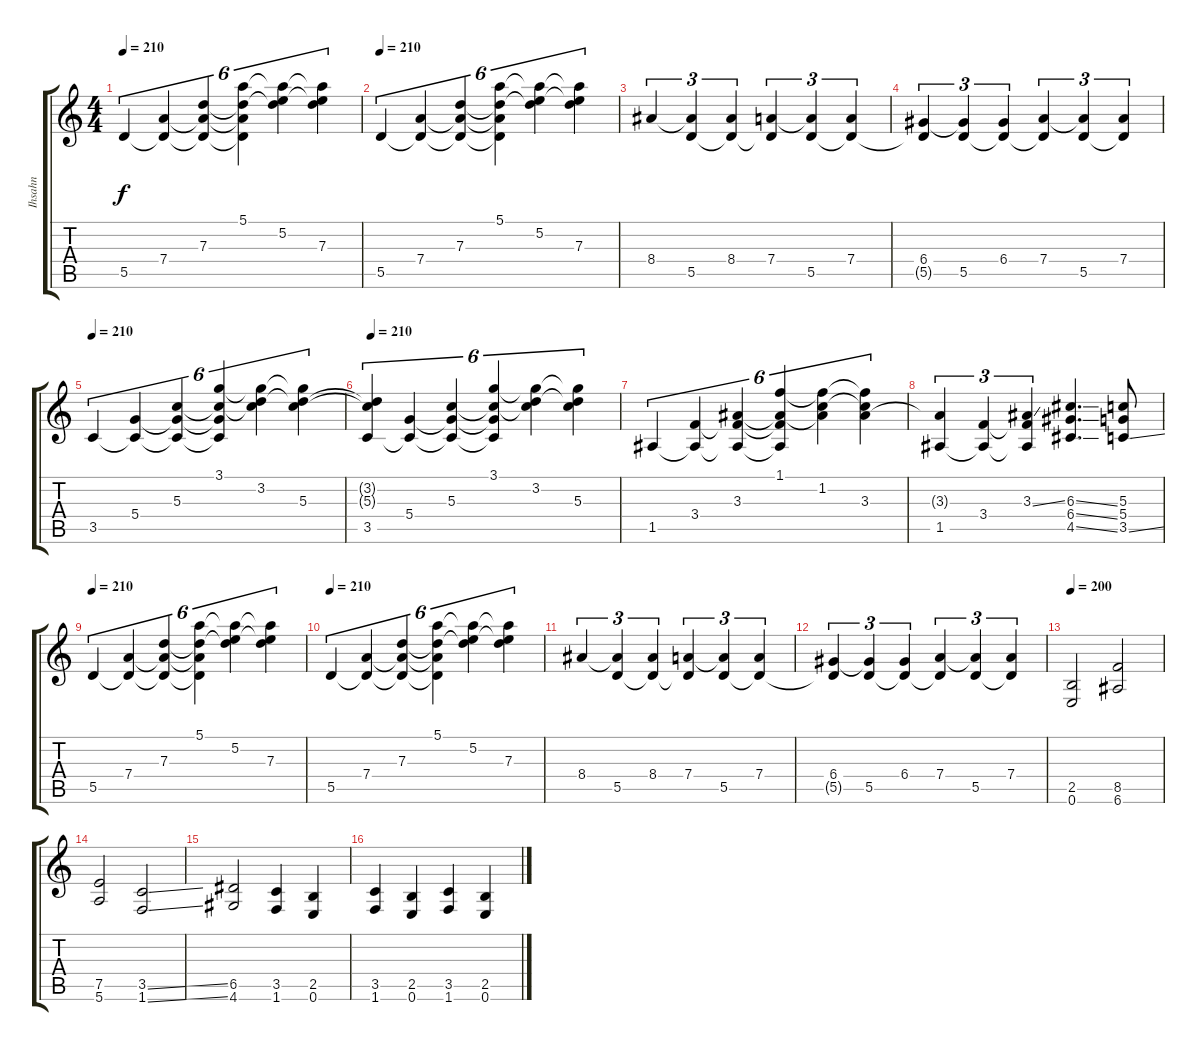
\track ("Ihsahn" "Ihsahn") {instrument distortionguitar}
\staff {score tabs}
\tuning (E4 B3 G3 D3 A2 E2) {hide}
\ts (4 4)
\tempo 210
\clef g2
\ks c
5.5.4{tu (6 4) dy f} (7.4 5.5{t}).4{tu (6 4)} (7.3 7.4{t} 5.5{t}).4{tu (6 4)} (5.1 7.3{t} 7.4{t} 5.5{t}).4{tu (6 4)} (5.1{t} 5.2 7.3{t}).4{tu (6 4)} (5.1{t} 5.2{t} 7.3).4{tu (6 4)} |
\tempo 210
5.5.4{tu (6 4)} (7.4 5.5{t}).4{tu (6 4)} (7.3 7.4{t} 5.5{t}).4{tu (6 4)} (5.1 7.3{t} 7.4{t} 5.5{t}).4{tu (6 4)} (5.1{t} 5.2 7.3{t}).4{tu (6 4)} (5.1{t} 5.2{t} 7.3).4{tu (6 4)} |
8.4.4{tu (3 2)} (8.4{t} 5.5).4{tu (3 2)} (8.4 5.5{t}).4{tu (3 2)} (7.4 5.5{t}).4{tu (3 2)} (7.4{t} 5.5).4{tu (3 2)} (7.4 5.5{t}).4{tu (3 2)} |
(6.4 5.5{t}).4{tu (3 2)} (6.4{t} 5.5).4{tu (3 2)} (6.4 5.5{t}).4{tu (3 2)} (7.4 5.5{t}).4{tu (3 2)} (7.4{t} 5.5).4{tu (3 2)} (7.4 5.5{t}).4{tu (3 2)} |
\tempo 210
3.5.4{tu (6 4)} (5.4 3.5{t}).4{tu (6 4)} (5.3 5.4{t} 3.5{t}).4{tu (6 4)} (3.1 5.3{t} 5.4{t} 3.5{t}).4{tu (6 4)} (3.1{t} 3.2 5.3{t}).4{tu (6 4)} (3.1{t} 3.2{t} 5.3).4{tu (6 4)} |
\tempo 210
(3.2{t} 5.3{t} 3.5).4{tu (6 4)} (5.4 3.5{t}).4{tu (6 4)} (5.3 5.4{t} 3.5{t}).4{tu (6 4)} (3.1 5.3{t} 5.4{t} 3.5{t}).4{tu (6 4)} (3.1{t} 3.2 5.3{t}).4{tu (6 4)} (3.1{t} 3.2{t} 5.3).4{tu (6 4)} |
1.5.4{tu (6 4)} (3.4 1.5{t}).4{tu (6 4)} (3.3 3.4{t} 1.5{t}).4{tu (6 4)} (1.1 3.3{t} 3.4{t} 1.5{t}).4{tu (6 4)} (1.1{t} 1.2 3.3{t}).4{tu (6 4)} (1.1{t} 1.2{t} 3.3).4{tu (6 4)} |
(3.3{t} 1.5).4{tu (3 2)} (3.4 1.5{t}).4{tu (3 2)} (3.3{ss} 3.4{t} 1.5{t}).4{tu (3 2)} (6.3{ss} 6.4{ss} 4.5{ss}).4{d} (5.3 5.4 3.5{ss}).8 |
\tempo 210
5.5.4{tu (6 4)} (7.4 5.5{t}).4{tu (6 4)} (7.3 7.4{t} 5.5{t}).4{tu (6 4)} (5.1 7.3{t} 7.4{t} 5.5{t}).4{tu (6 4)} (5.1{t} 5.2 7.3{t}).4{tu (6 4)} (5.1{t} 5.2{t} 7.3).4{tu (6 4)} |
\tempo 210
5.5.4{tu (6 4)} (7.4 5.5{t}).4{tu (6 4)} (7.3 7.4{t} 5.5{t}).4{tu (6 4)} (5.1 7.3{t} 7.4{t} 5.5{t}).4{tu (6 4)} (5.1{t} 5.2 7.3{t}).4{tu (6 4)} (5.1{t} 5.2{t} 7.3).4{tu (6 4)} |
8.4.4{tu (3 2)} (8.4{t} 5.5).4{tu (3 2)} (8.4 5.5{t}).4{tu (3 2)} (7.4 5.5{t}).4{tu (3 2)} (7.4{t} 5.5).4{tu (3 2)} (7.4 5.5{t}).4{tu (3 2)} |
(6.4 5.5{t}).4{tu (3 2)} (6.4{t} 5.5).4{tu (3 2)} (6.4 5.5{t}).4{tu (3 2)} (7.4 5.5{t}).4{tu (3 2)} (7.4{t} 5.5).4{tu (3 2)} (7.4 5.5{t}).4{tu (3 2)} |
\tempo 200
(2.5 0.6).2 (8.5 6.6).2 |
(7.5 5.6).2 (3.5{ss} 1.6{ss}).2 |
(6.5 4.6).2 (3.5 1.6).4 (2.5 0.6).4 |
(3.5 1.6).4 (2.5 0.6).4 (3.5 1.6).4 (2.5 0.6).4
